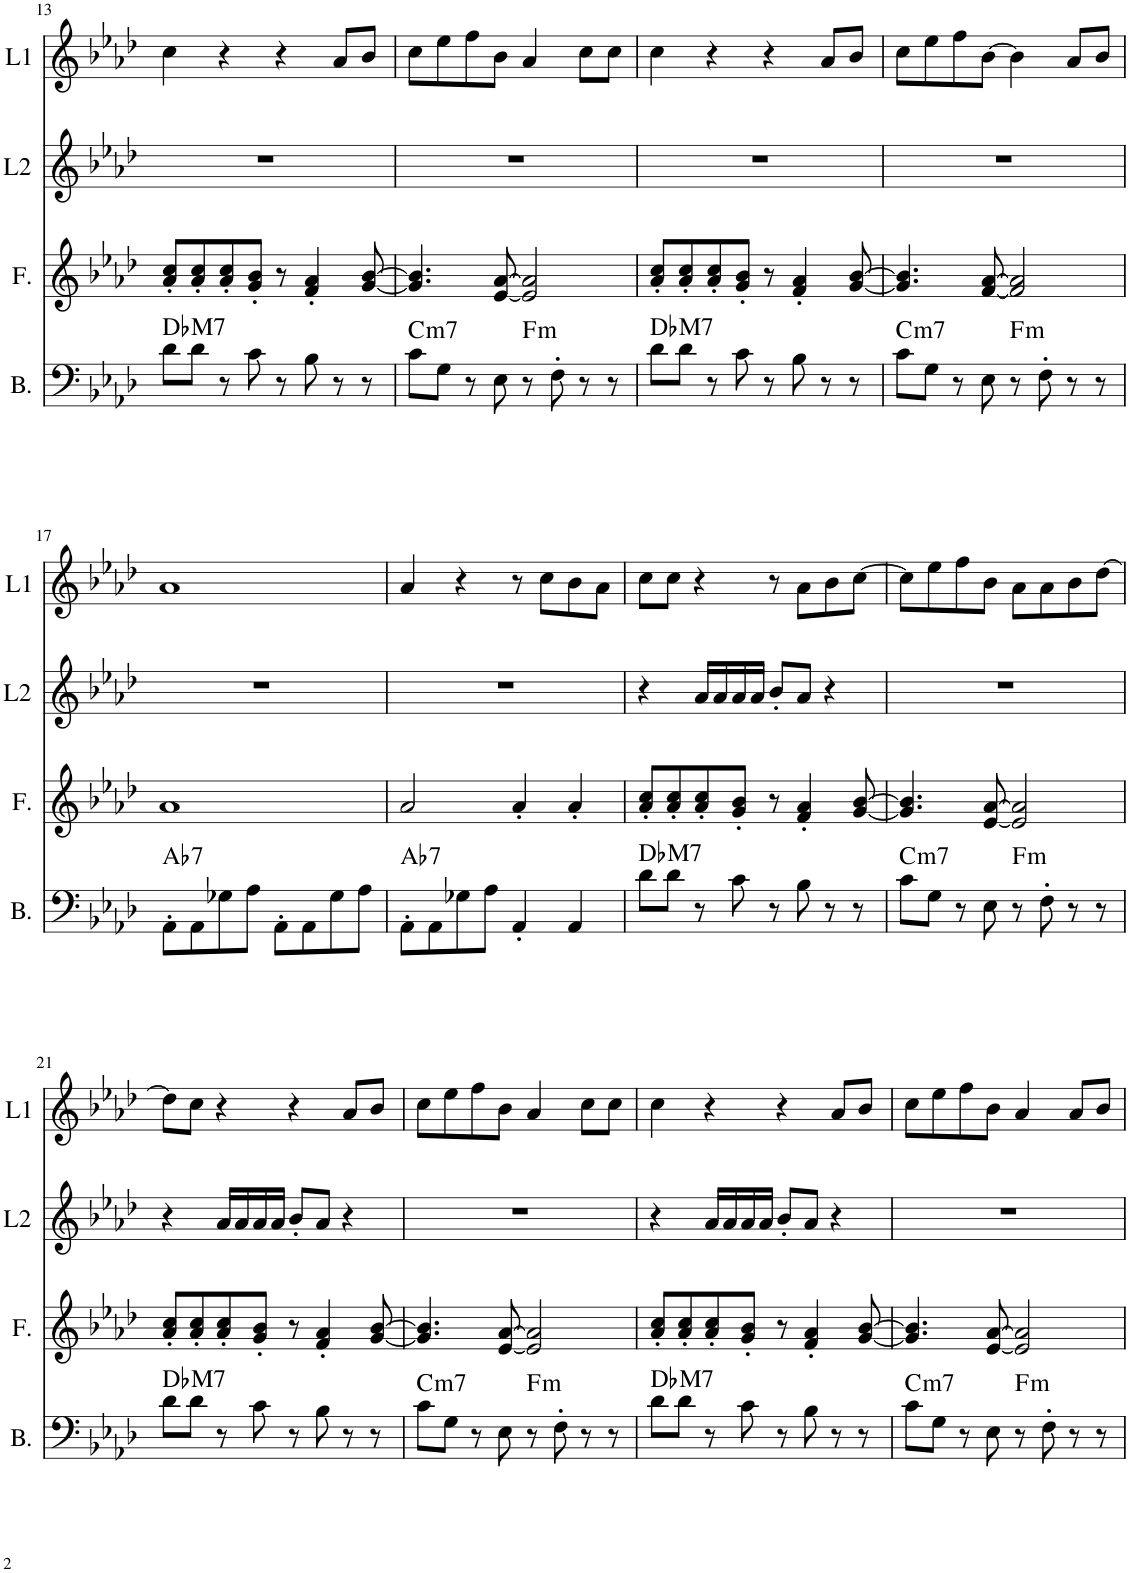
**kern	**harte	**kern	**kern	**kern
*part4	*part4	*part3	*part2	*part1
*staff4	*	*staff3	*staff2	*staff1
*I"Bass	*	*I"Fills	*I"Lead 2	*I"Lead 1
*I'B.	*	*I'F.	*I'L2	*I'L1
!!LO:PB:g=z
*clefF4	*	*clefG2	*clefG2	*clefG2
*	*	*Trd5c9	*Trd1c2	*Trd1c2
*k[b-e-a-d-]	*	*k[b-e-a-d-]	*k[b-e-a-d-]	*k[b-e-a-d-]
*M4/4	*	*M4/4	*M4/4	*M4/4
=13	=13	=13	=13	=13
!	!LO:H:kt=M7	!	!	!
8d-\L	Db:maj7	8a-/' 8cc/'L	1r	4cc\
8d-\J	.	8a-/' 8cc/'	.	.
8r	.	8a-/' 8cc/'	.	4r
8c\	.	8g/' 8b-/'J	.	.
8r	.	8r	.	4r
8B-\	.	4f/' 4a-/'	.	.
8r	.	.	.	8a-/L
8r	.	[8g/ [8b-/	.	8b-/J
=14	=14	=14	=14	=14
!	!LO:H:kt=m7	!	!	!
8c\L	C:min7	4.g/] 4.b-/]	1r	8cc\L
8G\J	.	.	.	8ee-\
8r	.	.	.	8ff\
8E-\	.	[8e-/ [8a-/	.	8b-\J
!	!LO:H:kt=m	!	!	!
8r	F:min	2e-/] 2a-/]	.	4a-/
8F'\	.	.	.	.
8r	.	.	.	8cc\L
8r	.	.	.	8cc\J
=15	=15	=15	=15	=15
!	!LO:H:kt=M7	!	!	!
8d-\L	Db:maj7	8a-/' 8cc/'L	1r	4cc\
8d-\J	.	8a-/' 8cc/'	.	.
8r	.	8a-/' 8cc/'	.	4r
8c\	.	8g/' 8b-/'J	.	.
8r	.	8r	.	4r
8B-\	.	4f/' 4a-/'	.	.
8r	.	.	.	8a-/L
8r	.	[8g/ [8b-/	.	8b-/J
=16	=16	=16	=16	=16
!	!LO:H:kt=m7	!	!	!
8c\L	C:min7	4.g/] 4.b-/]	1r	8cc\L
8G\J	.	.	.	8ee-\
8r	.	.	.	8ff\
8E-\	.	[8f/ [8a-/	.	[8b-\J
!	!LO:H:kt=m	!	!	!
8r	F:min	2f/] 2a-/]	.	4b-\]
8F'\	.	.	.	.
8r	.	.	.	8a-/L
8r	.	.	.	8b-/J
!!LO:LB:g=z
=17	=17	=17	=17	=17
!	!LO:H:kt=7	!	!	!
8AA-'\L	Ab:7	1a-	1r	1a-
8AA-\	.	.	.	.
8G-X\	.	.	.	.
8A-\J	.	.	.	.
8AA-'\L	.	.	.	.
8AA-\	.	.	.	.
8G-\	.	.	.	.
8A-\J	.	.	.	.
=18	=18	=18	=18	=18
!	!LO:H:kt=7	!	!	!
8AA-'\L	Ab:7	2a-/	1r	4a-/
8AA-\	.	.	.	.
8G-X\	.	.	.	4r
8A-\J	.	.	.	.
4AA-'/	.	4a-'/	.	8r
.	.	.	.	8cc\L
4AA-/	.	4a-'/	.	8b-\
.	.	.	.	8a-\J
=19	=19	=19	=19	=19
!	!LO:H:kt=M7	!	!	!
8d-\L	Db:maj7	8a-/' 8cc/'L	4r	8cc\L
8d-\J	.	8a-/' 8cc/'	.	8cc\J
8r	.	8a-/' 8cc/'	16a-/LL	4r
.	.	.	16a-/	.
8c\	.	8g/' 8b-/'J	16a-/	.
.	.	.	16a-/JJ	.
8r	.	8r	8b-'/L	8r
8B-\	.	4f/' 4a-/'	8a-/J	8a-\L
8r	.	.	4r	8b-\
8r	.	[8g/ [8b-/	.	[8cc\J
=20	=20	=20	=20	=20
!	!LO:H:kt=m7	!	!	!
8c\L	C:min7	4.g/] 4.b-/]	1r	8cc\L]
8G\J	.	.	.	8ee-\
8r	.	.	.	8ff\
8E-\	.	[8e-/ [8a-/	.	8b-\J
!	!LO:H:kt=m	!	!	!
8r	F:min	2e-/] 2a-/]	.	8a-\L
8F'\	.	.	.	8a-\
8r	.	.	.	8b-\
8r	.	.	.	[8dd-\J
!!LO:LB:g=z
=21	=21	=21	=21	=21
!	!LO:H:kt=M7	!	!	!
8d-\L	Db:maj7	8a-/' 8cc/'L	4r	8dd-\L]
8d-\J	.	8a-/' 8cc/'	.	8cc\J
8r	.	8a-/' 8cc/'	16a-/LL	4r
.	.	.	16a-/	.
8c\	.	8g/' 8b-/'J	16a-/	.
.	.	.	16a-/JJ	.
8r	.	8r	8b-'/L	4r
8B-\	.	4f/' 4a-/'	8a-/J	.
8r	.	.	4r	8a-/L
8r	.	[8g/ [8b-/	.	8b-/J
=22	=22	=22	=22	=22
!	!LO:H:kt=m7	!	!	!
8c\L	C:min7	4.g/] 4.b-/]	1r	8cc\L
8G\J	.	.	.	8ee-\
8r	.	.	.	8ff\
8E-\	.	[8e-/ [8a-/	.	8b-\J
!	!LO:H:kt=m	!	!	!
8r	F:min	2e-/] 2a-/]	.	4a-/
8F'\	.	.	.	.
8r	.	.	.	8cc\L
8r	.	.	.	8cc\J
=23	=23	=23	=23	=23
!	!LO:H:kt=M7	!	!	!
8d-\L	Db:maj7	8a-/' 8cc/'L	4r	4cc\
8d-\J	.	8a-/' 8cc/'	.	.
8r	.	8a-/' 8cc/'	16a-/LL	4r
.	.	.	16a-/	.
8c\	.	8g/' 8b-/'J	16a-/	.
.	.	.	16a-/JJ	.
8r	.	8r	8b-'/L	4r
8B-\	.	4f/' 4a-/'	8a-/J	.
8r	.	.	4r	8a-/L
8r	.	[8g/ [8b-/	.	8b-/J
=24	=24	=24	=24	=24
!	!LO:H:kt=m7	!	!	!
8c\L	C:min7	4.g/] 4.b-/]	1r	8cc\L
8G\J	.	.	.	8ee-\
8r	.	.	.	8ff\
8E-\	.	[8e-/ [8a-/	.	8b-\J
!	!LO:H:kt=m	!	!	!
8r	F:min	2e-/] 2a-/]	.	4a-/
8F'\	.	.	.	.
8r	.	.	.	8a-/L
8r	.	.	.	8b-/J
=	=	=	=	=
*-	*-	*-	*-	*-
